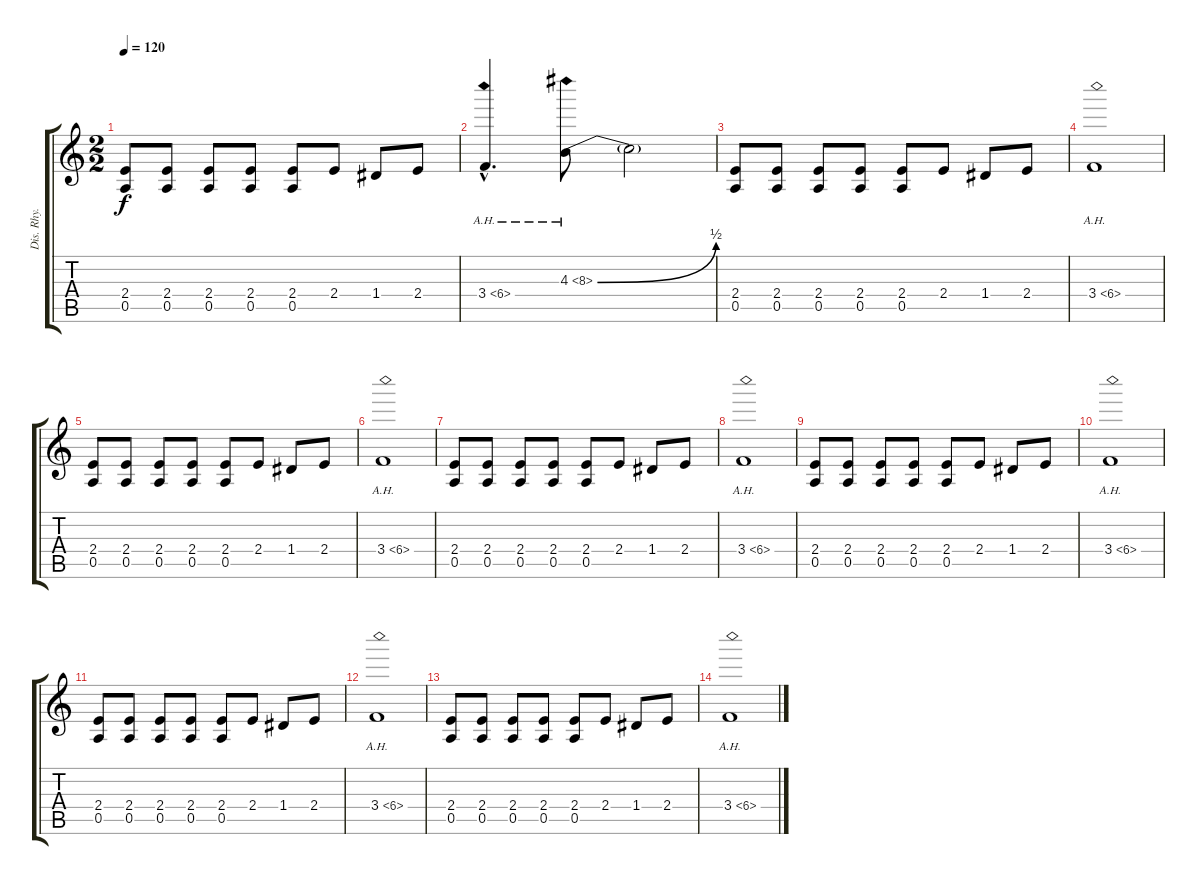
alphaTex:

\track ("Dis. Rhy." "Dis. Rhy.") {instrument distortionguitar}
\staff {score tabs}
\tuning (E4 B3 G3 D3 A2 E2) {hide}
\ts (2 2)
\tempo 120
\clef g2
\ks c
(2.4 0.5).8{dy f} (2.4 0.5).8 (2.4 0.5).8 (2.4 0.5).8 (2.4 0.5).8 2.4.8 1.4.8 2.4.8 |
3.4{ah 3 hac}.4{d} 4.3{be (bend 0 0 60 2) ah 4}.8 4.3{t}.2 |
(2.4 0.5).8 (2.4 0.5).8 (2.4 0.5).8 (2.4 0.5).8 (2.4 0.5).8 2.4.8 1.4.8 2.4.8 |
3.4{ah 3}.1 |
(2.4 0.5).8 (2.4 0.5).8 (2.4 0.5).8 (2.4 0.5).8 (2.4 0.5).8 2.4.8 1.4.8 2.4.8 |
3.4{ah 3}.1 |
(2.4 0.5).8 (2.4 0.5).8 (2.4 0.5).8 (2.4 0.5).8 (2.4 0.5).8 2.4.8 1.4.8 2.4.8 |
3.4{ah 3}.1 |
(2.4 0.5).8 (2.4 0.5).8 (2.4 0.5).8 (2.4 0.5).8 (2.4 0.5).8 2.4.8 1.4.8 2.4.8 |
3.4{ah 3}.1 |
(2.4 0.5).8 (2.4 0.5).8 (2.4 0.5).8 (2.4 0.5).8 (2.4 0.5).8 2.4.8 1.4.8 2.4.8 |
3.4{ah 3}.1 |
(2.4 0.5).8 (2.4 0.5).8 (2.4 0.5).8 (2.4 0.5).8 (2.4 0.5).8 2.4.8 1.4.8 2.4.8 |
3.4{ah 3}.1
